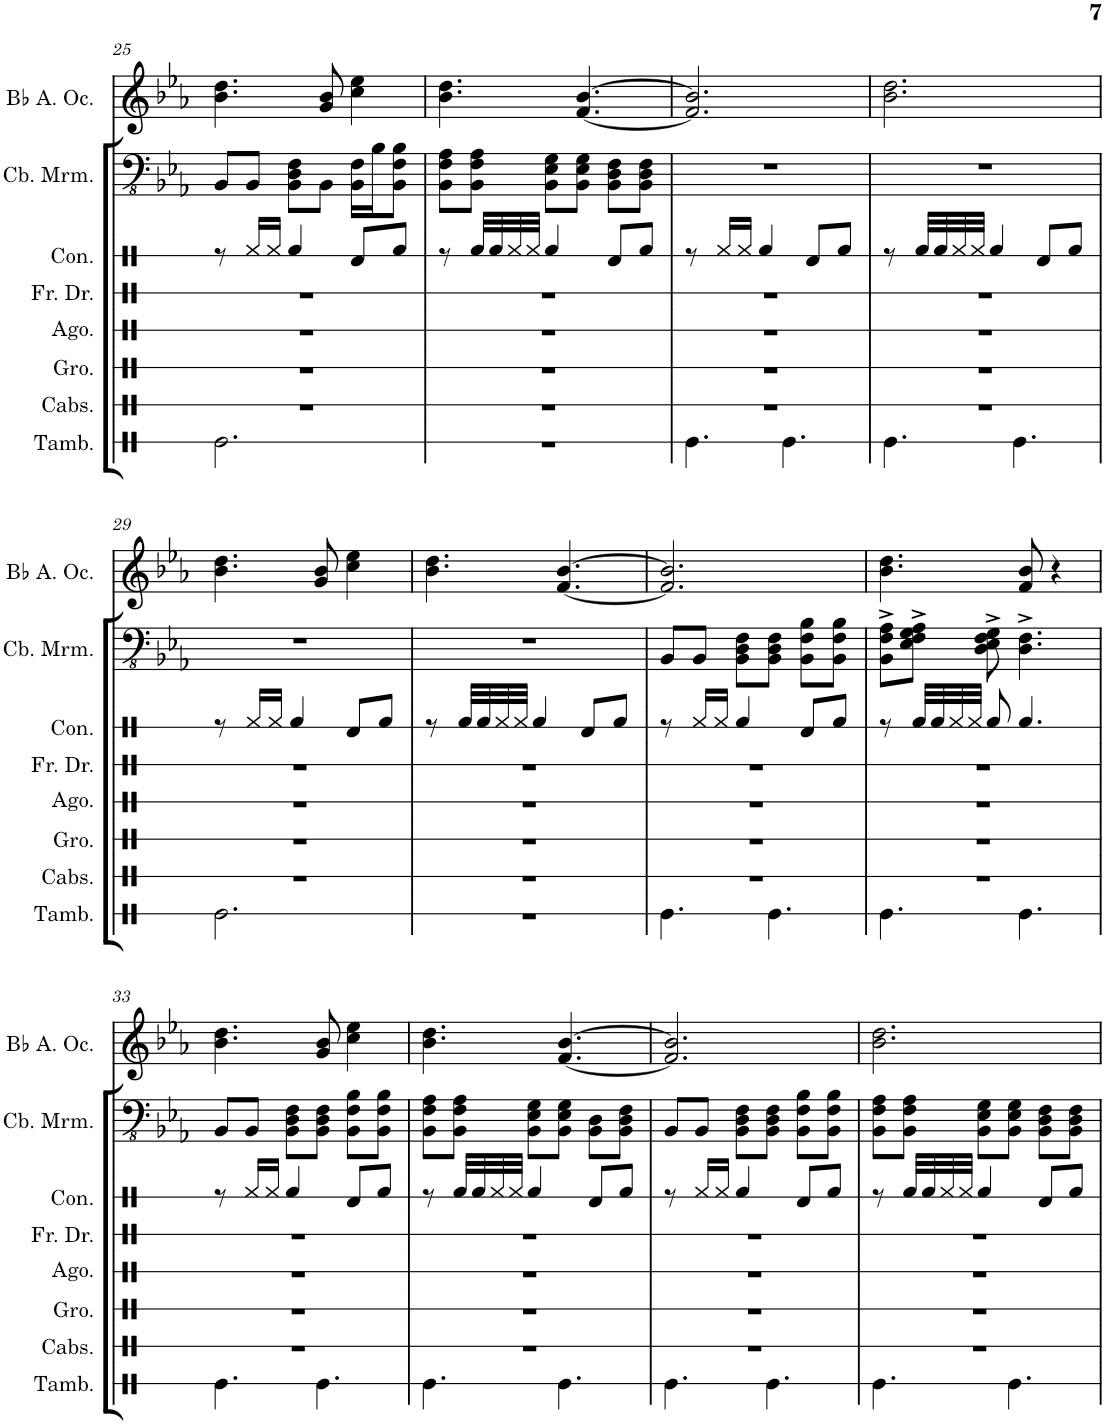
**kern	**kern	**kern
*part3	*part2	*part1
*staff3	*staff2	*staff1
*I"Congas	*I"Contrabass Marimba	*I"Bb Alto Ocarina
*I'Con.	*I'Cb. Mrm.	*I'Bb A. Oc.
!!LO:PB:g=z
*clefX	*clefFv4	*clefG2
*k[]	*k[b-e-a-]	*k[b-e-a-]
*M3/4	*M3/4	*M3/4
=25	=25	=25
8r	8BBB-/L	4.b-\ 4.dd\
16Rf/LL	8BBB-/J	.
16Rf/JJ	.	.
4Rf/	8BBB-\ 8DD\ 8FF\L	.
.	8BBB-\J	8g/ 8b-/
8Rd/L	16BBB-\ 16FF\LL	4cc\ 4ee-\
.	16BB-\J	.
8Rf/J	8BBB-\ 8FF\ 8BB-\J	.
=26	=26	=26
8r	8BBB-\ 8FF\ 8AA-\L	4.b-\ 4.dd\
32Rf/LLL	8BBB-\ 8FF\ 8AA-\J	.
32Rf/	.	.
32Rf/	.	.
32Rf/JJJ	.	.
4Rf/	8BBB-\ 8EE-\ 8GG\L	.
.	8BBB-\ 8EE-\ 8GG\J	[4.f/ [4.b-/
8Rd/L	8BBB-\ 8DD\ 8FF\L	.
8Rf/J	8BBB-\ 8DD\ 8FF\J	.
=27	=27	=27
8r	2.r	2.f/] 2.b-/]
16Rf/LL	.	.
16Rf/JJ	.	.
4Rf/	.	.
8Rd/L	.	.
8Rf/J	.	.
=28	=28	=28
8r	2.r	2.b-\ 2.dd\
32Rf/LLL	.	.
32Rf/	.	.
32Rf/	.	.
32Rf/JJJ	.	.
4Rf/	.	.
8Rd/L	.	.
8Rf/J	.	.
!!LO:LB:g=z
=29	=29	=29
8r	2.r	4.b-\ 4.dd\
16Rf/LL	.	.
16Rf/JJ	.	.
4Rf/	.	.
.	.	8g/ 8b-/
8Rd/L	.	4cc\ 4ee-\
8Rf/J	.	.
=30	=30	=30
8r	2.r	4.b-\ 4.dd\
32Rf/LLL	.	.
32Rf/	.	.
32Rf/	.	.
32Rf/JJJ	.	.
4Rf/	.	.
.	.	[4.f/ [4.b-/
8Rd/L	.	.
8Rf/J	.	.
=31	=31	=31
8r	8BBB-/L	2.f/] 2.b-/]
16Rf/LL	8BBB-/J	.
16Rf/JJ	.	.
4Rf/	8BBB-\ 8DD\ 8FF\L	.
.	8BBB-\ 8DD\ 8FF\J	.
8Rd/L	8BBB-\ 8FF\ 8BB-\L	.
8Rf/J	8BBB-\ 8FF\ 8BB-\J	.
=32	=32	=32
8r	8BBB-\^ 8FF\^ 8AA-\^L	4.b-\ 4.dd\
32Rf/LLL	8EE-\^ 8FF\^ 8GG\^ 8AA-\^J	.
32Rf/	.	.
32Rf/	.	.
32Rf/JJJ	.	.
8Rf/	8DD\^ 8EE-\^ 8FF\^ 8GG\^	.
4.Rf/	4.DD\^ 4.FF\^	8f/ 8b-/
.	.	4r
!!LO:LB:g=z
=33	=33	=33
8r	8BBB-/L	4.b-\ 4.dd\
16Rf/LL	8BBB-/J	.
16Rf/JJ	.	.
4Rf/	8BBB-\ 8DD\ 8FF\L	.
.	8BBB-\ 8DD\ 8FF\J	8g/ 8b-/
8Rd/L	8BBB-\ 8FF\ 8BB-\L	4cc\ 4ee-\
8Rf/J	8BBB-\ 8FF\ 8BB-\J	.
=34	=34	=34
8r	8BBB-\ 8FF\ 8AA-\L	4.b-\ 4.dd\
32Rf/LLL	8BBB-\ 8FF\ 8AA-\J	.
32Rf/	.	.
32Rf/	.	.
32Rf/JJJ	.	.
4Rf/	8BBB-\ 8EE-\ 8GG\L	.
.	8BBB-\ 8EE-\ 8GG\J	[4.f/ [4.b-/
8Rd/L	8BBB-\ 8DD\L	.
8Rf/J	8BBB-\ 8DD\ 8FF\J	.
=35	=35	=35
8r	8BBB-/L	2.f/] 2.b-/]
16Rf/LL	8BBB-/J	.
16Rf/JJ	.	.
4Rf/	8BBB-\ 8DD\ 8FF\L	.
.	8BBB-\ 8DD\ 8FF\J	.
8Rd/L	8BBB-\ 8FF\ 8BB-\L	.
8Rf/J	8BBB-\ 8FF\ 8BB-\J	.
=36	=36	=36
8r	8BBB-\ 8FF\ 8AA-\L	2.b-\ 2.dd\
32Rf/LLL	8BBB-\ 8FF\ 8AA-\J	.
32Rf/	.	.
32Rf/	.	.
32Rf/JJJ	.	.
4Rf/	8BBB-\ 8EE-\ 8GG\L	.
.	8BBB-\ 8EE-\ 8GG\J	.
8Rd/L	8BBB-\ 8DD\ 8FF\L	.
8Rf/J	8BBB-\ 8DD\ 8FF\J	.
=	=	=
*-	*-	*-
